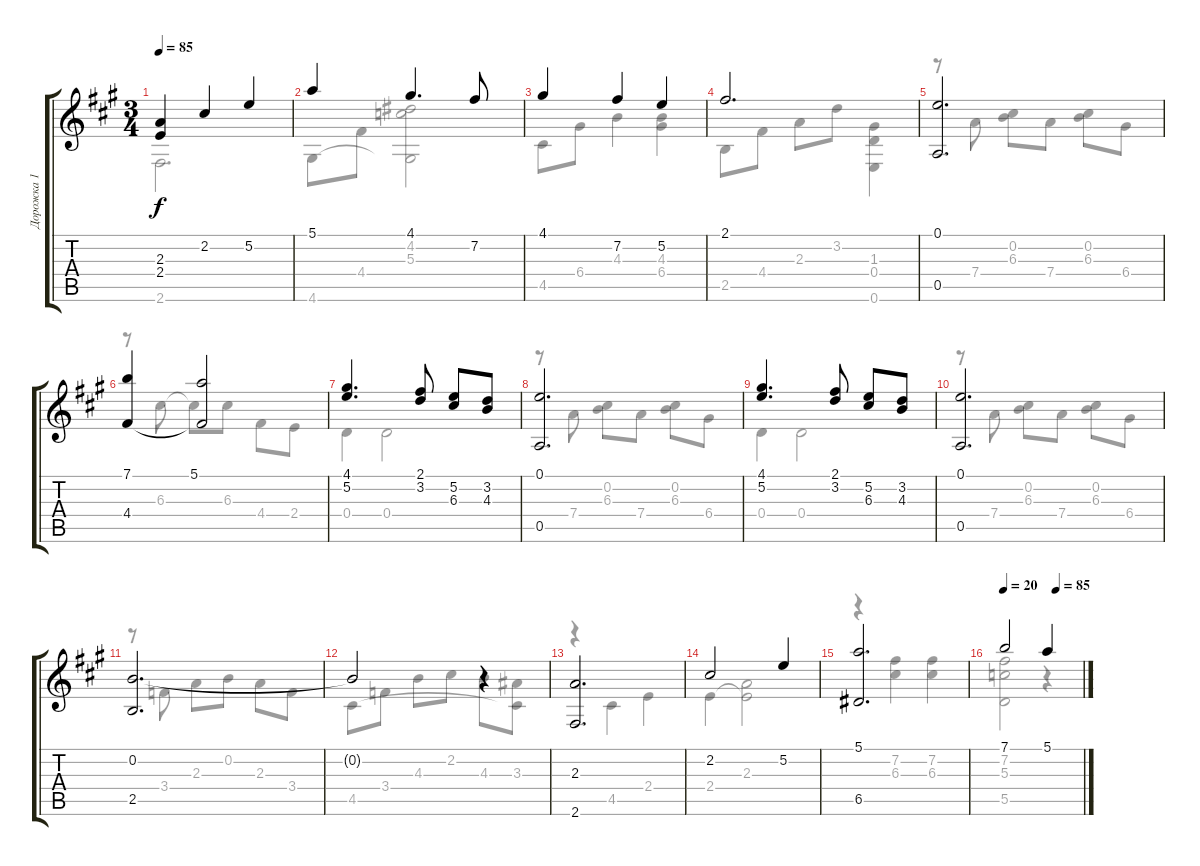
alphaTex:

\track ("Дорожка 1" "Дорожка 1") {instrument electricguitarjazz}
\staff {score tabs}
\tuning (E4 B3 G3 D3 A2 E2) {hide}
\voice
\ts (3 4)
\tempo 85
\clef g2
\ks a
(2.3 2.4).4{dy f} 2.2.4 5.2.4 |
5.1.4 4.1.4{d} 7.2.8 |
4.1.4 7.2.4 5.2.4 |
2.1.2{d} |
(0.1 0.5).2{d} |
(7.1 4.4).4 (5.1 4.4{t}).2 |
(4.1 5.2).4{d} (2.1 3.2).8 (5.2 6.3).8 (3.2 4.3).8 |
(0.1 0.5).2{d} |
(4.1 5.2).4{d} (2.1 3.2).8 (5.2 6.3).8 (3.2 4.3).8 |
(0.1 0.5).2{d} |
(0.2 2.5).2{d} |
0.2{t}.2 r.4 |
(2.3 2.6).2{d} |
2.2.2 5.2.4 |
(5.1 6.5).2{d} |
\tempo 20
\tempo (85 0.6666666666666666)
7.1.2 5.1.4
\voice
\clef g2
\ottava regular
\simile none
\ks a
2.6.2{d dy f} |
4.6.8 4.4.8 (4.2 5.3 4.6{t}).2 |
4.5.8 6.4.8 4.3.4 (4.3 6.4).4 |
2.5.8 4.4.8 2.3.8 3.2.8 (1.3 0.4 0.6).4 |
r.8 7.4.8 (0.2 6.3).8 7.4.8 (0.2 6.3).8 6.4.8 |
r.8 6.3.8 6.3{t}.8 6.3.8 4.4.8 2.4.8 |
0.4.4 0.4.2 |
r.8 7.4.8 (0.2 6.3).8 7.4.8 (0.2 6.3).8 6.4.8 |
0.4.4 0.4.2 |
r.8 7.4.8 (0.2 6.3).8 7.4.8 (0.2 6.3).8 6.4.8 |
r.8 3.4.8 2.3.8 0.2.8 2.3.8 3.4.8 |
4.5.8 3.4.8 4.3.8 2.2.8 4.3.8 (3.3 4.5{t}).8 |
r.4 4.5.4 2.4.4 |
2.4.4 (2.3 2.4{t}).2 |
r.4 (7.2 6.3).4 (7.2 6.3).4 |
(7.2 5.3 5.5).2 r.4
